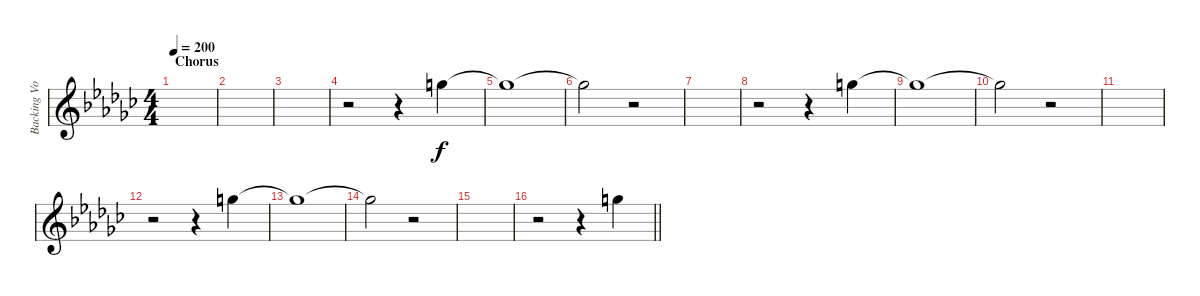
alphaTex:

\track ("Backing Vocals" "Backing Vo") {instrument distortionguitar}
\staff {score}
\tuning (Eb4 Bb3 Gb3 Db3 Ab2 Eb2) {hide}
\ts (4 4)
\section ("" "Chorus")
\tempo 200
\clef g2
\ks ebminor
|
|
|
r.2 r.4 4.1.4 |
4.1{t}.1 |
4.1{t}.2 r.2 |
|
r.2 r.4 4.1.4 |
4.1{t}.1 |
4.1{t}.2 r.2 |
|
r.2 r.4 4.1.4 |
4.1{t}.1 |
4.1{t}.2 r.2 |
|
\barLineRight lightlight
r.2 r.4 4.1.4
